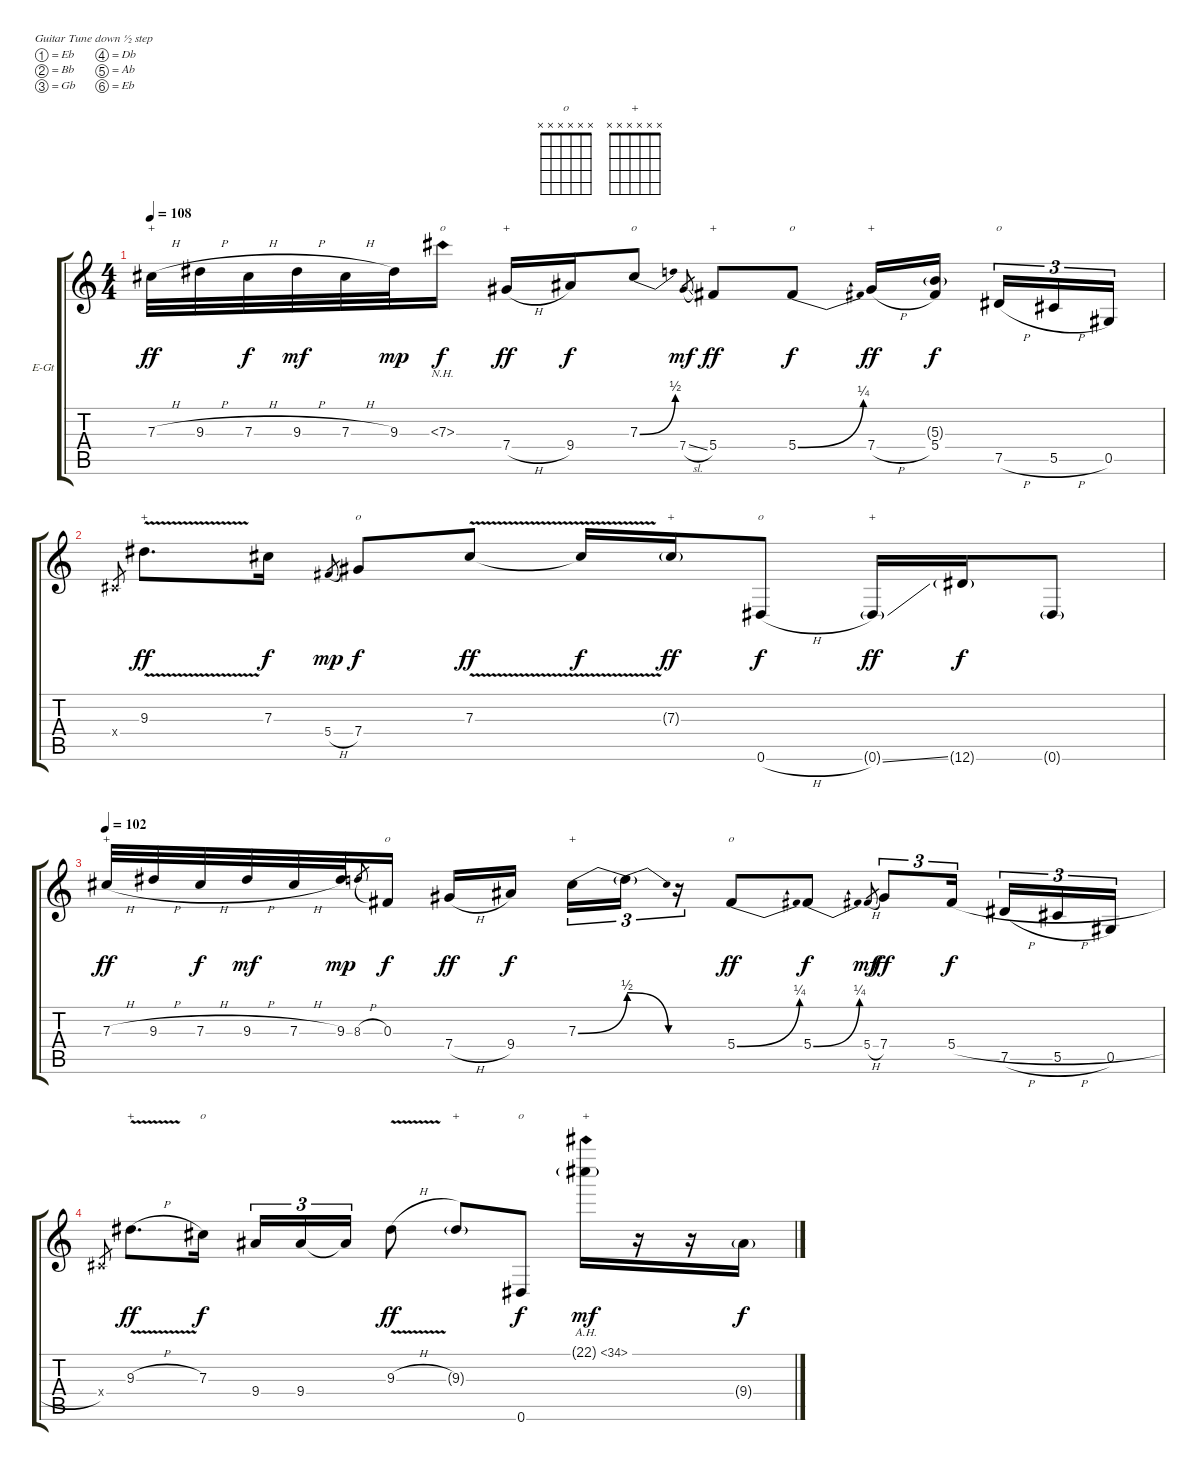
\bracketExtendMode groupsimilarinstruments
\firstSystemTrackNameOrientation horizontal
\otherSystemsTrackNameOrientation horizontal
\track ("Guitar (Jimi Hendrix)" "E-Gt") {instrument overdrivenguitar}
\staff {score tabs}
\tuning (Eb4 Bb3 Gb3 Db3 Ab2 Eb2)
\chord ("o" x x x x x x)
\chord ("+" x x x x x x)
\ts (4 4)
\tempo 108
\clef g2
\ks c
7.3{h}.32{ch "+" dy ff} 9.3{h}.32 7.3{h}.32{dy f} 9.3{h}.32{dy mf} 7.3{h}.32 9.3.32{dy mp} 7.3{nh}.16{ch "o" dy f} 7.4{h}.16{ch "+" dy ff} 9.4.16{dy f} 7.3{be (bend 0 0 60 2)}.8{ch "o"} 7.4{sl}.8{gr dy mf} 5.4.8{ch "+" dy ff} 5.4{be (bend 0 0 60 1)}.8{ch "o" dy f} 7.4{h}.16{ch "+" dy ff} (5.3{g} 5.4).16{dy f} 7.5{h}.16{tu (3 2) ch "o"} 5.5{h}.16{tu (3 2)} 0.5.16{tu (3 2)} |
0.4{x}.8{gr} 9.3{v}.8{d ch "+" dy ff} 7.3.16{dy f} 5.4{h}.8{gr dy mp} 7.4.8{ch "o" dy f} 7.3{v}.8{dy ff} 7.3{v t}.16{dy f} 7.3{g}.16{ch "+" dy ff} 0.6{h}.8{ch "o" dy f} 0.6{ss g}.16{ch "+" dy ff} 12.6{g}.16{dy f} 0.6{g}.8 |
\tempo 102
7.3{h}.32{ch "+" dy ff} 9.3{h}.32 7.3{h}.32{dy f} 9.3{h}.32{dy mf} 7.3{h}.32 9.3.32{dy mp} 8.3{h}.8{gr} 0.3.16{ch "o" dy f} 7.4{h}.16{dy ff} 9.4.16{dy f} 7.3{be (bend 0 0 60 2)}.16{tu (3 2) ch "+"} 7.3{be (release 0 2 60 0) t}.16{tu (3 2)} r.16{tu (3 2)} 5.4{be (bend 0 0 60 1)}.8{ch "o" dy ff} 5.4{be (bend 0 0 60 1)}.8{dy f} 5.4{h}.8{gr dy mf} 7.4.8{tu (3 2) dy ff} 5.4{h}.16{tu (3 2) dy f} 7.5{h}.16{tu (3 2)} 5.5{h}.16{tu (3 2)} 0.5.16{tu (3 2)} |
0.4{x}.8{gr} 9.3{v h}.8{d ch "+" dy ff} 7.3.16{ch "o" dy f} 9.4.16{tu (3 2)} 9.4.16{tu (3 2)} 9.4{t}.16{tu (3 2)} 9.3{v h}.8{dy ff} 9.3{g}.8{ch "+"} 0.6.8{ch "o" dy f} 22.1{ah 12 g}.16{ch "+" dy mf} r.16 r.16 9.4{g}.16{dy f}
